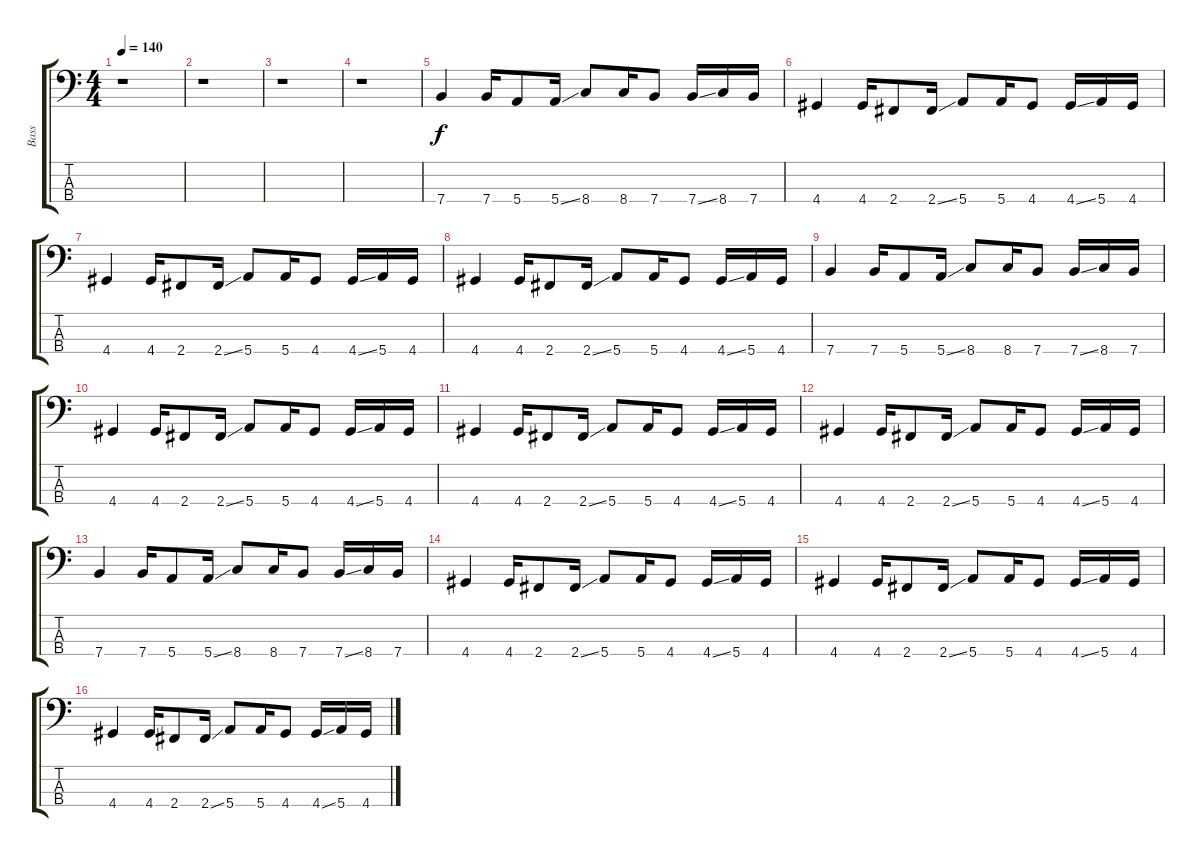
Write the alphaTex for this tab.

\track ("Bass" "Bass") {instrument electricbassfinger}
\staff {score tabs}
\tuning (G2 D2 A1 E1) {hide}
\ts (4 4)
\tempo 140
\clef f4
\ks c
r.1{dy f} |
r.1 |
r.1 |
r.1 |
7.4.4{volume 11} 7.4.16 5.4.8 5.4{ss}.16 8.4.8 8.4.16 7.4.8 7.4{ss}.16 8.4.16 7.4.16 |
4.4.4 4.4.16 2.4.8 2.4{ss}.16 5.4.8 5.4.16 4.4.8 4.4{ss}.16 5.4.16 4.4.16 |
4.4.4 4.4.16 2.4.8 2.4{ss}.16 5.4.8 5.4.16 4.4.8 4.4{ss}.16 5.4.16 4.4.16 |
4.4.4 4.4.16 2.4.8 2.4{ss}.16 5.4.8 5.4.16 4.4.8 4.4{ss}.16 5.4.16 4.4.16 |
7.4.4 7.4.16 5.4.8 5.4{ss}.16 8.4.8 8.4.16 7.4.8 7.4{ss}.16 8.4.16 7.4.16 |
4.4.4 4.4.16 2.4.8 2.4{ss}.16 5.4.8 5.4.16 4.4.8 4.4{ss}.16 5.4.16 4.4.16 |
4.4.4 4.4.16 2.4.8 2.4{ss}.16 5.4.8 5.4.16 4.4.8 4.4{ss}.16 5.4.16 4.4.16 |
4.4.4 4.4.16 2.4.8 2.4{ss}.16 5.4.8 5.4.16 4.4.8 4.4{ss}.16 5.4.16 4.4.16 |
7.4.4 7.4.16 5.4.8 5.4{ss}.16 8.4.8 8.4.16 7.4.8 7.4{ss}.16 8.4.16 7.4.16 |
4.4.4 4.4.16 2.4.8 2.4{ss}.16 5.4.8 5.4.16 4.4.8 4.4{ss}.16 5.4.16 4.4.16 |
4.4.4 4.4.16 2.4.8 2.4{ss}.16 5.4.8 5.4.16 4.4.8 4.4{ss}.16 5.4.16 4.4.16 |
4.4.4 4.4.16 2.4.8 2.4{ss}.16 5.4.8 5.4.16 4.4.8 4.4{ss}.16 5.4.16 4.4.16
